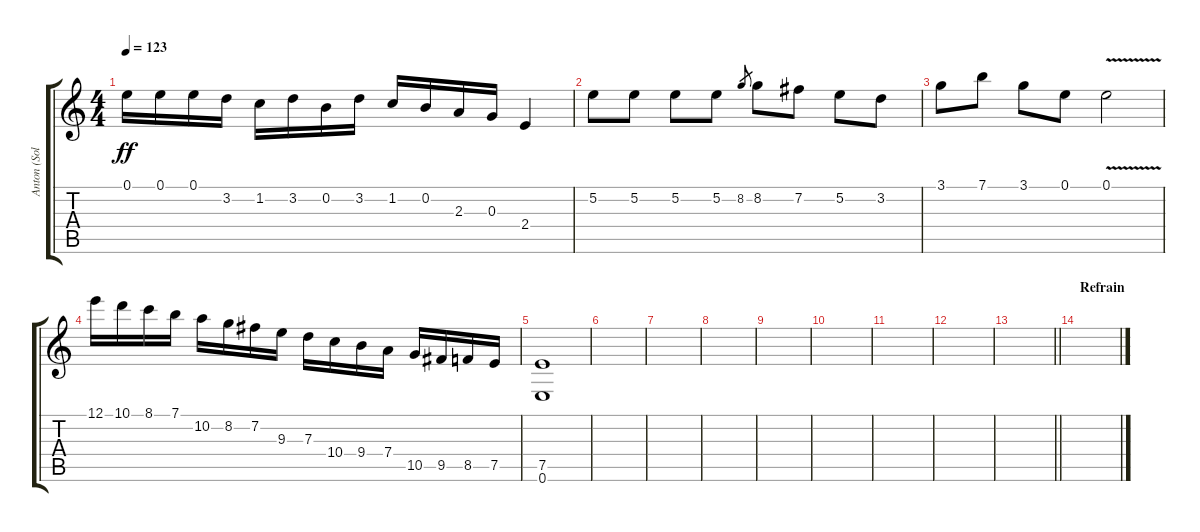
\track ("Anton (Solo Guitar)" "Anton (Sol") {instrument acousticguitarnylon}
\staff {score tabs}
\tuning (E4 B3 G3 D3 A2 E2) {hide}
\ts (4 4)
\tempo 123
\clef g2
\ks c
0.1.16{dy ff} 0.1.16 0.1.16 3.2.16 1.2.16 3.2.16 0.2.16 3.2.16 1.2.16 0.2.16 2.3.16 0.3.16 2.4.4 |
5.2.8 5.2.8 5.2.8 5.2.8 8.2.8{gr} 8.2.8 7.2.8 5.2.8 3.2.8 |
3.1.8 7.1.8 3.1.8 0.1.8 0.1{v}.2 |
12.1.16 10.1.16 8.1.16 7.1.16 10.2.16 8.2.16 7.2.16 9.3.16 7.3.16 10.4.16 9.4.16 7.4.16 10.5.16 9.5.16 8.5.16 7.5.16 |
(7.5 0.6).1{volume 1 balance 4} |
|
|
|
|
|
|
|
\barLineRight lightlight
|
\section ("" "Refrain")
